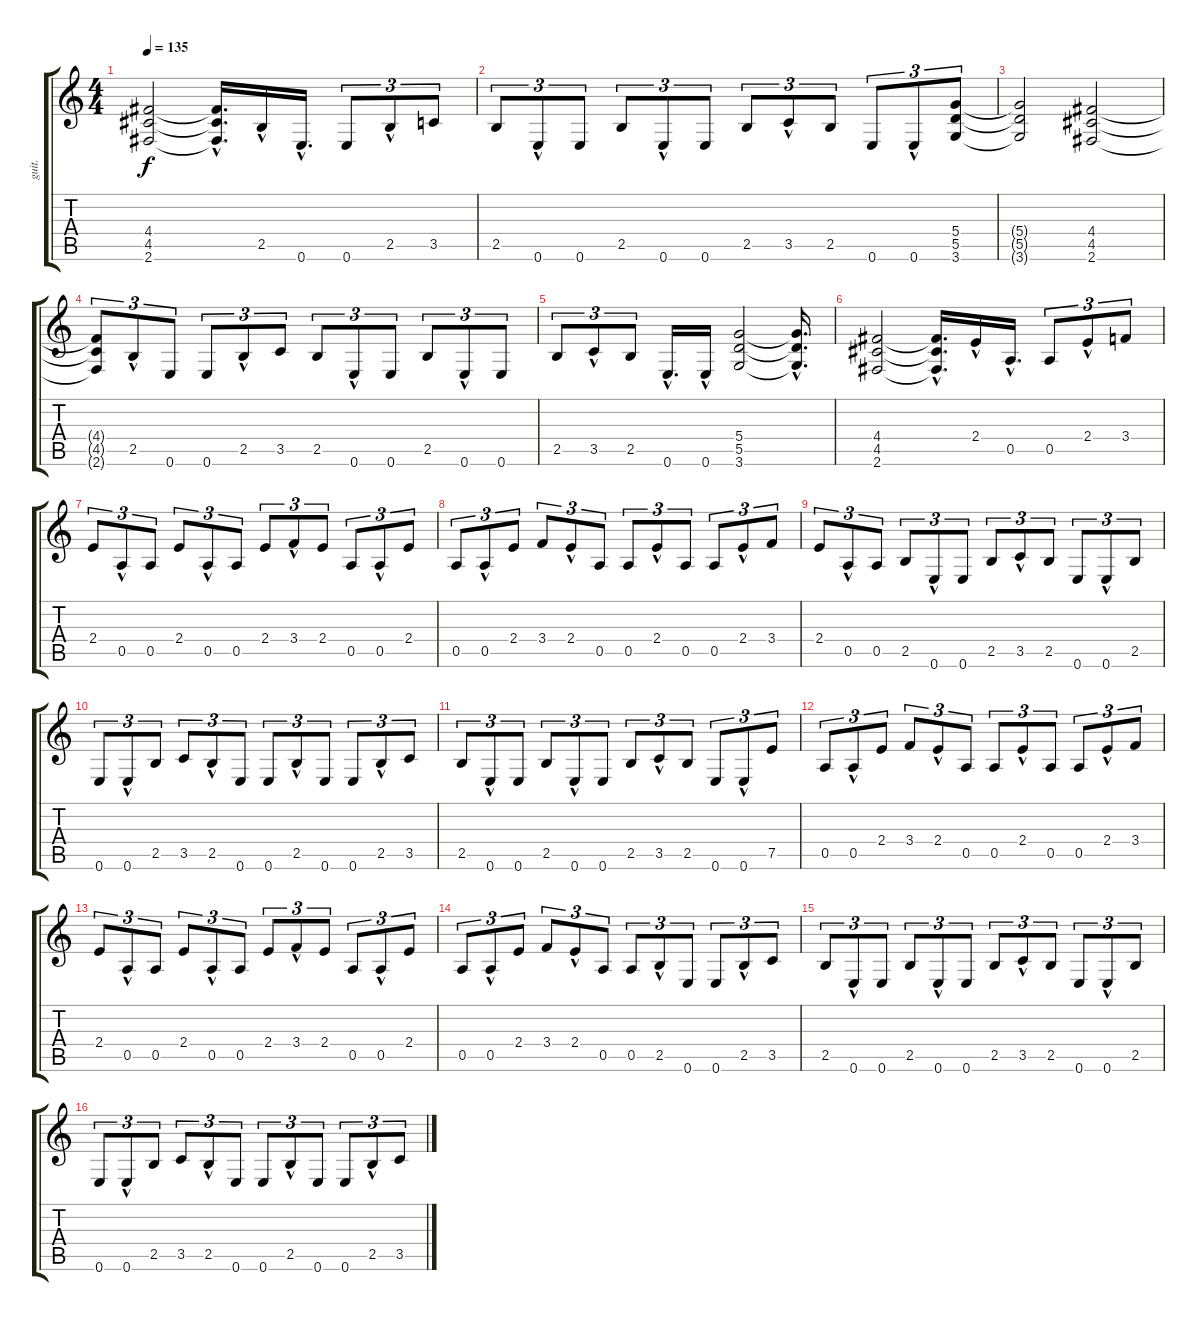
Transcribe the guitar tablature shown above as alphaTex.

\track ("guit." "guit.") {instrument distortionguitar}
\staff {score tabs}
\tuning (E4 B3 G3 D3 A2 E2) {hide}
\ts (4 4)
\tempo 135
\clef g2
\ks c
(4.4 4.5 2.6).2{dy f} (4.4{hac t} 4.5{hac t} 2.6{hac t}).16{d} 2.5{hac}.16 0.6{hac}.16{d} 0.6.8{tu (3 2)} 2.5{hac}.8{tu (3 2)} 3.5.8{tu (3 2)} |
2.5.8{tu (3 2)} 0.6{hac}.8{tu (3 2)} 0.6.8{tu (3 2)} 2.5.8{tu (3 2)} 0.6{hac}.8{tu (3 2)} 0.6.8{tu (3 2)} 2.5.8{tu (3 2)} 3.5{hac}.8{tu (3 2)} 2.5.8{tu (3 2)} 0.6.8{tu (3 2)} 0.6{hac}.8{tu (3 2)} (5.4 5.5 3.6).8{tu (3 2)} |
(5.4{t} 5.5{t} 3.6{t}).2 (4.4 4.5 2.6).2 |
(4.4{t} 4.5{t} 2.6{t}).8{tu (3 2)} 2.5{hac}.8{tu (3 2)} 0.6.8{tu (3 2)} 0.6.8{tu (3 2)} 2.5{hac}.8{tu (3 2)} 3.5.8{tu (3 2)} 2.5.8{tu (3 2)} 0.6{hac}.8{tu (3 2)} 0.6.8{tu (3 2)} 2.5.8{tu (3 2)} 0.6{hac}.8{tu (3 2)} 0.6.8{tu (3 2)} |
2.5.8{tu (3 2)} 3.5{hac}.8{tu (3 2)} 2.5.8{tu (3 2)} 0.6{hac}.16{d} 0.6{hac}.16 (5.4 5.5 3.6).2 (5.4{hac t} 5.5{hac t} 3.6{hac t}).16{d} |
(4.4 4.5 2.6).2 (4.4{hac t} 4.5{hac t} 2.6{hac t}).16{d} 2.4{hac}.16 0.5{hac}.16{d} 0.5.8{tu (3 2)} 2.4{hac}.8{tu (3 2)} 3.4.8{tu (3 2)} |
2.4.8{tu (3 2)} 0.5{hac}.8{tu (3 2)} 0.5.8{tu (3 2)} 2.4.8{tu (3 2)} 0.5{hac}.8{tu (3 2)} 0.5.8{tu (3 2)} 2.4.8{tu (3 2)} 3.4{hac}.8{tu (3 2)} 2.4.8{tu (3 2)} 0.5.8{tu (3 2)} 0.5{hac}.8{tu (3 2)} 2.4.8{tu (3 2)} |
0.5.8{tu (3 2)} 0.5{hac}.8{tu (3 2)} 2.4.8{tu (3 2)} 3.4.8{tu (3 2)} 2.4{hac}.8{tu (3 2)} 0.5.8{tu (3 2)} 0.5.8{tu (3 2)} 2.4{hac}.8{tu (3 2)} 0.5.8{tu (3 2)} 0.5.8{tu (3 2)} 2.4{hac}.8{tu (3 2)} 3.4.8{tu (3 2)} |
2.4.8{tu (3 2)} 0.5{hac}.8{tu (3 2)} 0.5.8{tu (3 2)} 2.5.8{tu (3 2)} 0.6{hac}.8{tu (3 2)} 0.6.8{tu (3 2)} 2.5.8{tu (3 2)} 3.5{hac}.8{tu (3 2)} 2.5.8{tu (3 2)} 0.6.8{tu (3 2)} 0.6{hac}.8{tu (3 2)} 2.5.8{tu (3 2)} |
0.6.8{tu (3 2)} 0.6{hac}.8{tu (3 2)} 2.5.8{tu (3 2)} 3.5.8{tu (3 2)} 2.5{hac}.8{tu (3 2)} 0.6.8{tu (3 2)} 0.6.8{tu (3 2)} 2.5{hac}.8{tu (3 2)} 0.6.8{tu (3 2)} 0.6.8{tu (3 2)} 2.5{hac}.8{tu (3 2)} 3.5.8{tu (3 2)} |
2.5.8{tu (3 2)} 0.6{hac}.8{tu (3 2)} 0.6.8{tu (3 2)} 2.5.8{tu (3 2)} 0.6{hac}.8{tu (3 2)} 0.6.8{tu (3 2)} 2.5.8{tu (3 2)} 3.5{hac}.8{tu (3 2)} 2.5.8{tu (3 2)} 0.6.8{tu (3 2)} 0.6{hac}.8{tu (3 2)} 7.5.8{tu (3 2)} |
0.5.8{tu (3 2)} 0.5{hac}.8{tu (3 2)} 2.4.8{tu (3 2)} 3.4.8{tu (3 2)} 2.4{hac}.8{tu (3 2)} 0.5.8{tu (3 2)} 0.5.8{tu (3 2)} 2.4{hac}.8{tu (3 2)} 0.5.8{tu (3 2)} 0.5.8{tu (3 2)} 2.4{hac}.8{tu (3 2)} 3.4.8{tu (3 2)} |
2.4.8{tu (3 2)} 0.5{hac}.8{tu (3 2)} 0.5.8{tu (3 2)} 2.4.8{tu (3 2)} 0.5{hac}.8{tu (3 2)} 0.5.8{tu (3 2)} 2.4.8{tu (3 2)} 3.4{hac}.8{tu (3 2)} 2.4.8{tu (3 2)} 0.5.8{tu (3 2)} 0.5{hac}.8{tu (3 2)} 2.4.8{tu (3 2)} |
0.5.8{tu (3 2)} 0.5{hac}.8{tu (3 2)} 2.4.8{tu (3 2)} 3.4.8{tu (3 2)} 2.4{hac}.8{tu (3 2)} 0.5.8{tu (3 2)} 0.5.8{tu (3 2)} 2.5{hac}.8{tu (3 2)} 0.6.8{tu (3 2)} 0.6.8{tu (3 2)} 2.5{hac}.8{tu (3 2)} 3.5.8{tu (3 2)} |
2.5.8{tu (3 2)} 0.6{hac}.8{tu (3 2)} 0.6.8{tu (3 2)} 2.5.8{tu (3 2)} 0.6{hac}.8{tu (3 2)} 0.6.8{tu (3 2)} 2.5.8{tu (3 2)} 3.5{hac}.8{tu (3 2)} 2.5.8{tu (3 2)} 0.6.8{tu (3 2)} 0.6{hac}.8{tu (3 2)} 2.5.8{tu (3 2)} |
0.6.8{tu (3 2)} 0.6{hac}.8{tu (3 2)} 2.5.8{tu (3 2)} 3.5.8{tu (3 2)} 2.5{hac}.8{tu (3 2)} 0.6.8{tu (3 2)} 0.6.8{tu (3 2)} 2.5{hac}.8{tu (3 2)} 0.6.8{tu (3 2)} 0.6.8{tu (3 2)} 2.5{hac}.8{tu (3 2)} 3.5.8{tu (3 2)}
